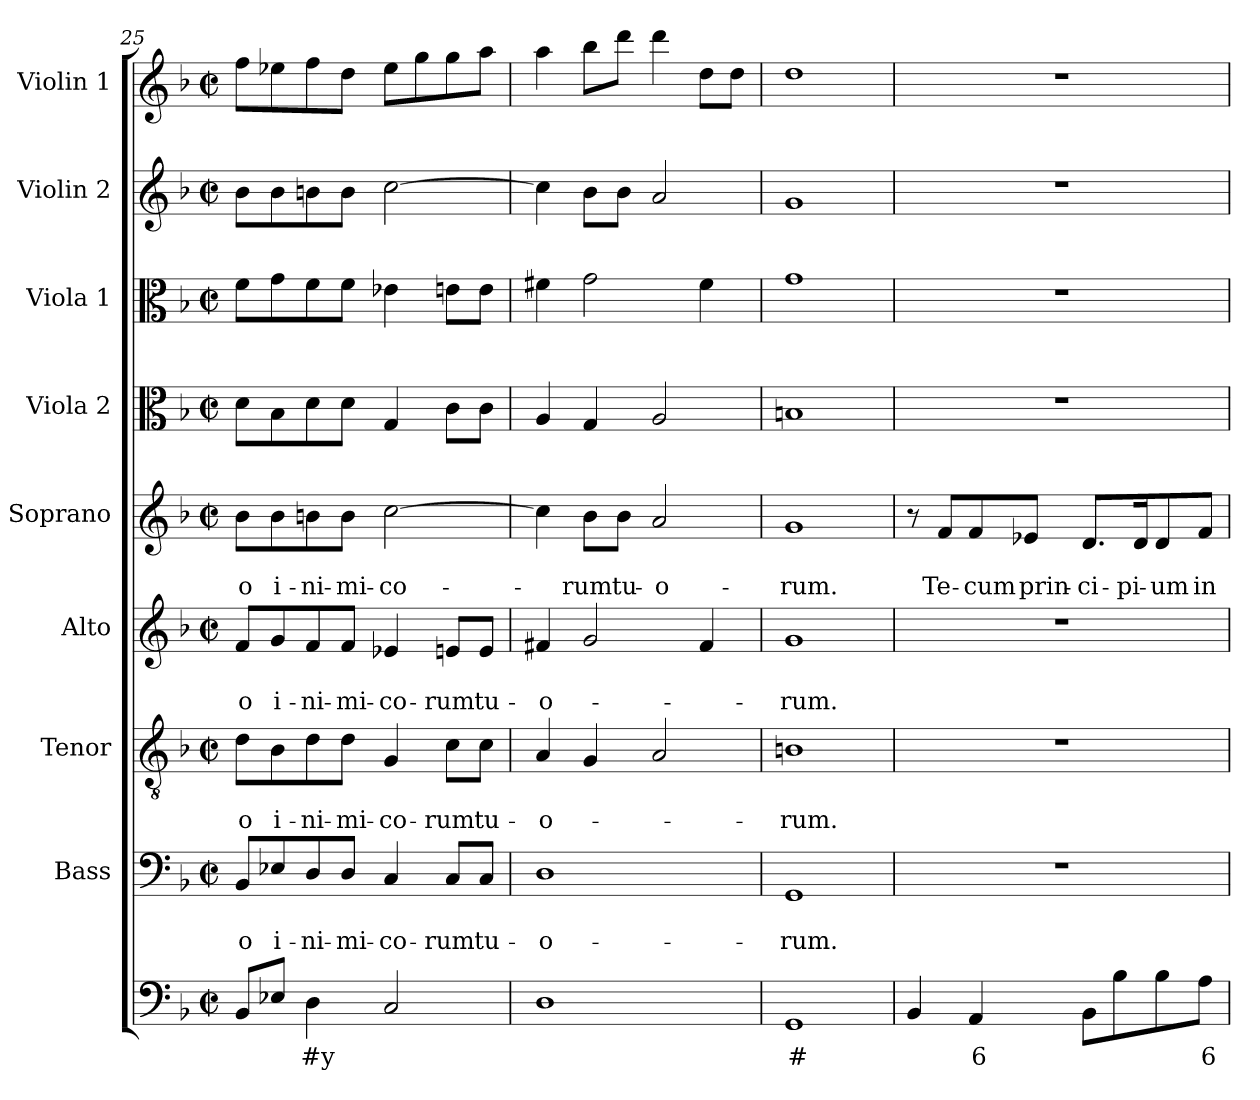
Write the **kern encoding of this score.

**kern	**text	**kern	**text	**text	**kern	**text	**text	**kern	**text	**text	**kern	**text	**text	**kern	**kern	**kern	**kern
*part9	*part9	*part8	*part8	*part8	*part7	*part7	*part7	*part6	*part6	*part6	*part5	*part5	*part5	*part4	*part3	*part2	*part1
*staff9	*staff9	*staff8	*staff8	*staff8	*staff7	*staff7	*staff7	*staff6	*staff6	*staff6	*staff5	*staff5	*staff5	*staff4	*staff3	*staff2	*staff1
*	*	*I"Bass	*	*	*I"Tenor	*	*	*I"Alto	*	*	*I"Soprano	*	*	*I"Viola 2	*I"Viola 1	*I"Violin 2	*I"Violin 1
*	*	*I'B	*	*	*I'T	*	*	*I'A	*	*	*I'S	*	*	*I'Vla. 2	*I'Vla. 1	*I'Vln. 2	*I'Vln. 1
!!LO:LB:g=z
*clefF4	*	*clefF4	*	*	*clefGv2	*	*	*clefG2	*	*	*clefG2	*	*	*clefC3	*clefC3	*clefG2	*clefG2
*k[b-]	*	*k[b-]	*	*	*k[b-]	*	*	*k[b-]	*	*	*k[b-]	*	*	*k[b-]	*k[b-]	*k[b-]	*k[b-]
*F:	*	*F:	*	*	*F:	*	*	*F:	*	*	*F:	*	*	*F:	*F:	*F:	*F:
*M2/2	*	*M2/2	*	*	*M2/2	*	*	*M2/2	*	*	*M2/2	*	*	*M2/2	*M2/2	*M2/2	*M2/2
*met(c|)	*	*met(c|)	*	*	*met(c|)	*	*	*met(c|)	*	*	*met(c|)	*	*	*met(c|)	*met(c|)	*met(c|)	*met(c|)
=25	=25	=25	=25	=25	=25	=25	=25	=25	=25	=25	=25	=25	=25	=25	=25	=25	=25
*^	*	*	*	*	*	*	*	*	*	*	*	*	*	*	*	*	*
!	!	!	!	!	!LO:LY:b	!	!	!LO:LY:b	!	!	!LO:LY:b	!	!	!LO:LY:b	!	!	!	!
8BB-/L	2ryy	.	8BB-/L	.	-o	8d\L	.	-o	8f/L	.	-o	8b-\L	.	-o	8d\L	8f\L	8b-\L	8ff\L
!	!	!	!	!	!LO:LY:b	!	!	!LO:LY:b	!	!	!LO:LY:b	!	!	!LO:LY:b	!	!	!	!
8E-X/J	.	.	8E-X/	.	i-	8B-\	.	i-	8g/	.	i-	8b-\	.	i-	8B-\	8g\	8b-\	8ee-X\
!	!	!LO:LY:b	!	!	!LO:LY:b	!	!	!LO:LY:b	!	!	!LO:LY:b	!	!	!LO:LY:b	!	!	!	!
4D\	.	#y	8D/	.	-ni-	8d\	.	-ni-	8f/	.	-ni-	8bn\	.	-ni-	8d\	8f\	8bn\	8ff\
!	!	!	!	!	!LO:LY:b	!	!	!LO:LY:b	!	!	!LO:LY:b	!	!	!LO:LY:b	!	!	!	!
.	.	.	8D/J	.	-mi-	8d\J	.	-mi-	8f/J	.	-mi-	8b\J	.	-mi-	8d\J	8f\J	8b\J	8dd\J
!	!	!	!	!	!LO:LY:b	!	!	!LO:LY:b	!	!	!LO:LY:b	!	!	!LO:LY:b	!	!	!	!
2C/	4ryy	.	4C/	.	-co-	4G/	.	-co-	4e-X/	.	-co-	[2cc\	.	-co-	4G/	4e-X\	[2cc\	8ee-\L
.	.	.	.	.	.	.	.	.	.	.	.	.	.	.	.	.	.	8gg\
!	!	!	!	!	!LO:LY:b	!	!	!LO:LY:b	!	!	!LO:LY:b	!	!	!	!	!	!	!
.	4ryy	.	8C/L	.	-rum	8c\L	.	-rum	8en/L	.	-rum	.	.	.	8c\L	8en\L	.	8gg\
!	!	!	!	!	!LO:LY:b	!	!	!LO:LY:b	!	!	!LO:LY:b	!	!	!	!	!	!	!
.	.	.	8C/J	.	tu-	8c\J	.	tu-	8e/J	.	tu-	.	.	.	8c\J	8e\J	.	8aa\J
=26	=26	=26	=26	=26	=26	=26	=26	=26	=26	=26	=26	=26	=26	=26	=26	=26	=26	=26
!	!	!	!	!	!LO:LY:b	!	!	!LO:LY:b	!	!	!LO:LY:b	!	!	!	!	!	!	!
1D	4ryy	.	1D	.	-o-	4A/	.	-o-	4f#X/	.	-o-	4cc\]	.	.	4A/	4f#X\	4cc\]	4aa\
!	!	!	!	!	!	!	!	!	!	!	!	!	!	!LO:LY:b	!	!	!	!
.	4ryy	.	.	.	.	4G/	.	.	2g/	.	.	8b-\L	.	-rum	4G/	2g\	8b-\L	8bb-\L
!	!	!	!	!	!	!	!	!	!	!	!	!	!	!LO:LY:b	!	!	!	!
.	.	.	.	.	.	.	.	.	.	.	.	8b-\J	.	tu-	.	.	8b-\J	8ddd\J
!	!	!	!	!	!	!	!	!	!	!	!	!	!	!LO:LY:b	!	!	!	!
.	4ryy	.	.	.	.	2A/	.	.	.	.	.	2a/	.	-o-	2A/	.	2a/	4ddd\
.	4ryy	.	.	.	.	.	.	.	4f#/	.	.	.	.	.	.	4f#\	.	8dd\L
.	.	.	.	.	.	.	.	.	.	.	.	.	.	.	.	.	.	8dd\J
*v	*v	*	*	*	*	*	*	*	*	*	*	*	*	*	*	*	*	*
=27	=27	=27	=27	=27	=27	=27	=27	=27	=27	=27	=27	=27	=27	=27	=27	=27	=27
!	!LO:LY:b	!	!	!LO:LY:b	!	!	!LO:LY:b	!	!	!LO:LY:b	!	!	!LO:LY:b	!	!	!	!
1GG	#	1GG	.	-rum.	1Bn	.	-rum.	1g	.	-rum.	1g	.	-rum.	1Bn	1g	1g	1dd
!!LO:PB:g=z
=28	=28	=28	=28	=28	=28	=28	=28	=28	=28	=28	=28	=28	=28	=28	=28	=28	=28
4BB-/	.	1r	.	.	1r	.	.	1r	.	.	8r	.	.	1r	1r	1r	1r
!	!	!	!	!	!	!	!	!	!	!	!	!	!LO:LY:b	!	!	!	!
.	.	.	.	.	.	.	.	.	.	.	8f/L	.	Te-	.	.	.	.
!	!LO:LY:b	!	!	!	!	!	!	!	!	!	!	!	!LO:LY:b	!	!	!	!
4AA/	6	.	.	.	.	.	.	.	.	.	8f/	.	-cum	.	.	.	.
!	!	!	!	!	!	!	!	!	!	!	!	!	!LO:LY:b	!	!	!	!
.	.	.	.	.	.	.	.	.	.	.	8e-X/J	.	prin-	.	.	.	.
!	!	!	!	!	!	!	!	!	!	!	!	!	!LO:LY:b	!	!	!	!
8BB-\L	.	.	.	.	.	.	.	.	.	.	8.d/L	.	-ci-	.	.	.	.
8B-\	.	.	.	.	.	.	.	.	.	.	.	.	.	.	.	.	.
!	!	!	!	!	!	!	!	!	!	!	!	!	!LO:LY:b	!	!	!	!
.	.	.	.	.	.	.	.	.	.	.	16d/K	.	-pi-	.	.	.	.
!	!	!	!	!	!	!	!	!	!	!	!	!	!LO:LY:b	!	!	!	!
8B-\	.	.	.	.	.	.	.	.	.	.	8d/	.	-um	.	.	.	.
!	!LO:LY:b	!	!	!	!	!	!	!	!	!	!	!	!LO:LY:b	!	!	!	!
8A\J	6	.	.	.	.	.	.	.	.	.	8f/J	.	in	.	.	.	.
=	=	=	=	=	=	=	=	=	=	=	=	=	=	=	=	=	=
*-	*-	*-	*-	*-	*-	*-	*-	*-	*-	*-	*-	*-	*-	*-	*-	*-	*-
